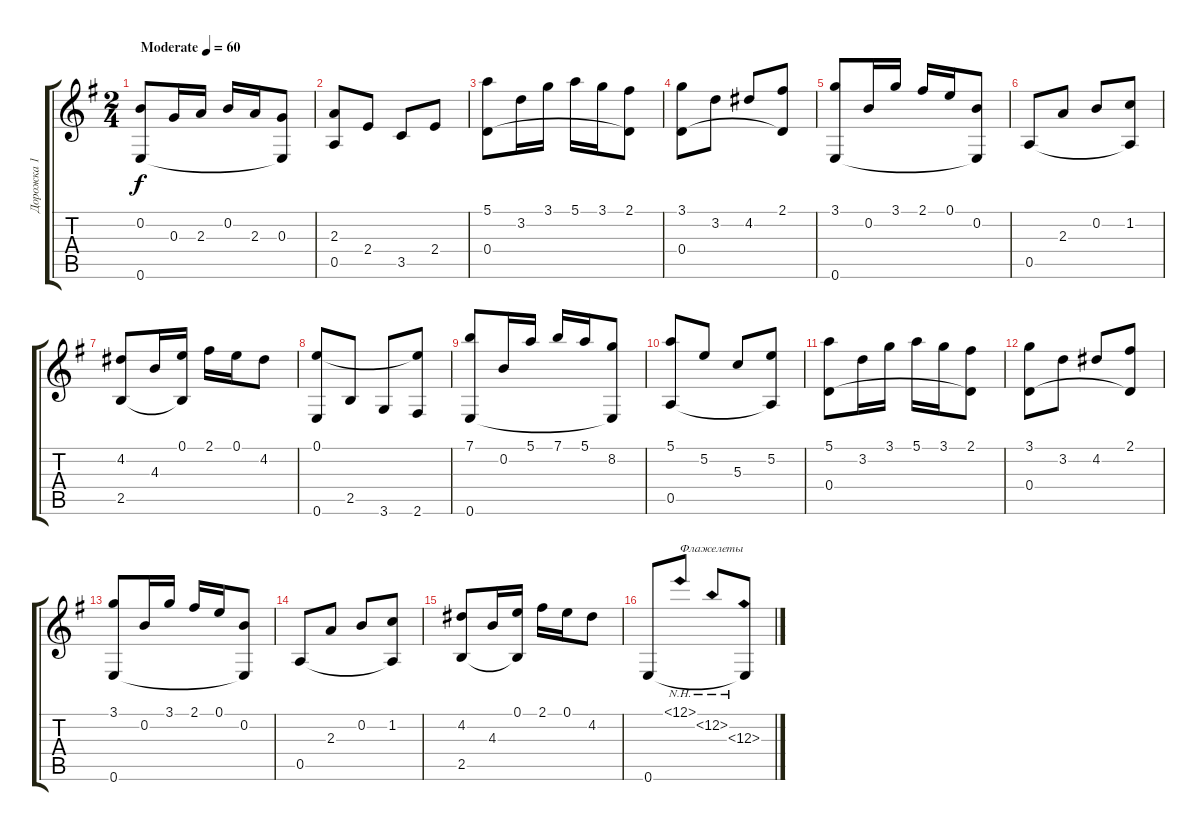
\track ("Дорожка 1" "Дорожка 1") {instrument acousticguitarnylon}
\staff {score tabs}
\tuning (E4 B3 G3 D3 A2 E2) {hide}
\ts (2 4)
\tempo (60 "Moderate")
\clef g2
\ks eminor
(0.2 0.6).8{dy f instrument acousticguitarnylon} 0.3.16 2.3.16 0.2.16 2.3.16 (0.3 0.6{t}).8 |
(2.3 0.5).8 2.4.8 3.5.8 2.4.8 |
(5.1 0.4).8 3.2.16 3.1.16 5.1.16 3.1.16 (2.1 0.4{t}).8 |
(3.1 0.4).8 3.2.8 4.2.8 (2.1 0.4{t}).8 |
(3.1 0.6).8 0.2.16 3.1.16 2.1.16 0.1.16 (0.2 0.6{t}).8 |
0.5.8 2.3.8 0.2.8 (1.2 0.5{t}).8 |
(4.2 2.5).8 4.3.16 (0.1 2.5{t}).16 2.1.16 0.1.16 4.2.8 |
(0.1 0.6).8 2.5.8 3.6.8 (0.1{t} 2.6).8 |
(7.1 0.6).8 0.2.16 5.1.16 7.1.16 5.1.16 (8.2 0.6{t}).8 |
(5.1 0.5).8 5.2.8 5.3.8 (5.2 0.5{t}).8 |
(5.1 0.4).8 3.2.16 3.1.16 5.1.16 3.1.16 (2.1 0.4{t}).8 |
(3.1 0.4).8 3.2.8 4.2.8 (2.1 0.4{t}).8 |
(3.1 0.6).8 0.2.16 3.1.16 2.1.16 0.1.16 (0.2 0.6{t}).8 |
0.5.8 2.3.8 0.2.8 (1.2 0.5{t}).8 |
(4.2 2.5).8 4.3.16 (0.1 2.5{t}).16 2.1.16 0.1.16 4.2.8 |
0.6.8 12.1{nh}.8{txt "Флажелеты"} 12.2{nh}.8 (12.3{nh} 0.6{t}).8
